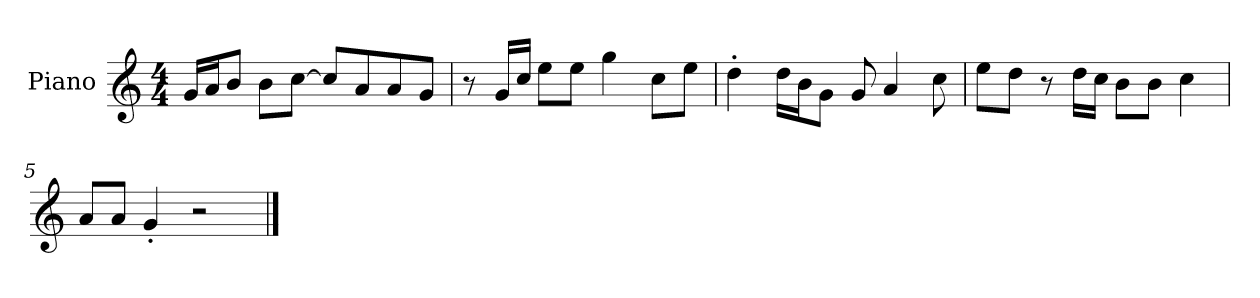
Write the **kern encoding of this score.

**kern
*part1
*staff1
*I"Piano
*I'P-no
*clefG2
*k[]
*M4/4
*MM90
=1
16g/LL
16a/J
8b/J
8b\L
[8cc\J
8cc/L]
8a/
8a/
8g/J
=2
8r
16g/LL
16cc/JJ
8ee\L
8ee\J
4gg\
8cc\L
8ee\J
=3
4dd'\
16dd\LL
16b\J
8g\J
8g/
4a/
8cc\
=4
8ee\L
8dd\J
8r
16dd\LL
16cc\JJ
8b\L
8b\J
4cc\
=5
8a/L
8a/J
4g'/
2r
==
*-
